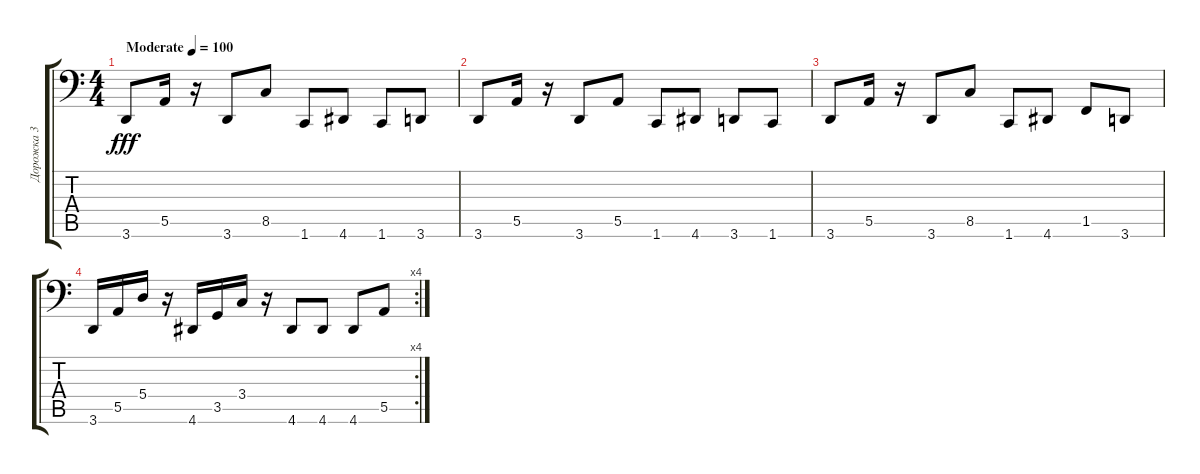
\track ("Дорожка 3" "Дорожка 3") {instrument electricbasspick}
\staff {score tabs}
\tuning (B2 Gb2 D2 A1 E1 B0) {hide}
\ts (4 4)
\tempo (100 "Moderate")
\clef f4
\ks c
3.6.8{dy fff instrument electricbasspick} 5.5.16 r.16 3.6.8 8.5.8 1.6.8 4.6.8 1.6.8 3.6.8 |
3.6.8 5.5.16 r.16 3.6.8 5.5.8 1.6.8 4.6.8 3.6.8 1.6.8 |
3.6.8 5.5.16 r.16 3.6.8 8.5.8 1.6.8 4.6.8 1.5.8 3.6.8 |
\rc 4
3.6.16 5.5.16 5.4.16 r.16 4.6.16 3.5.16 3.4.16 r.16 4.6.8 4.6.8 4.6.8 5.5.8
